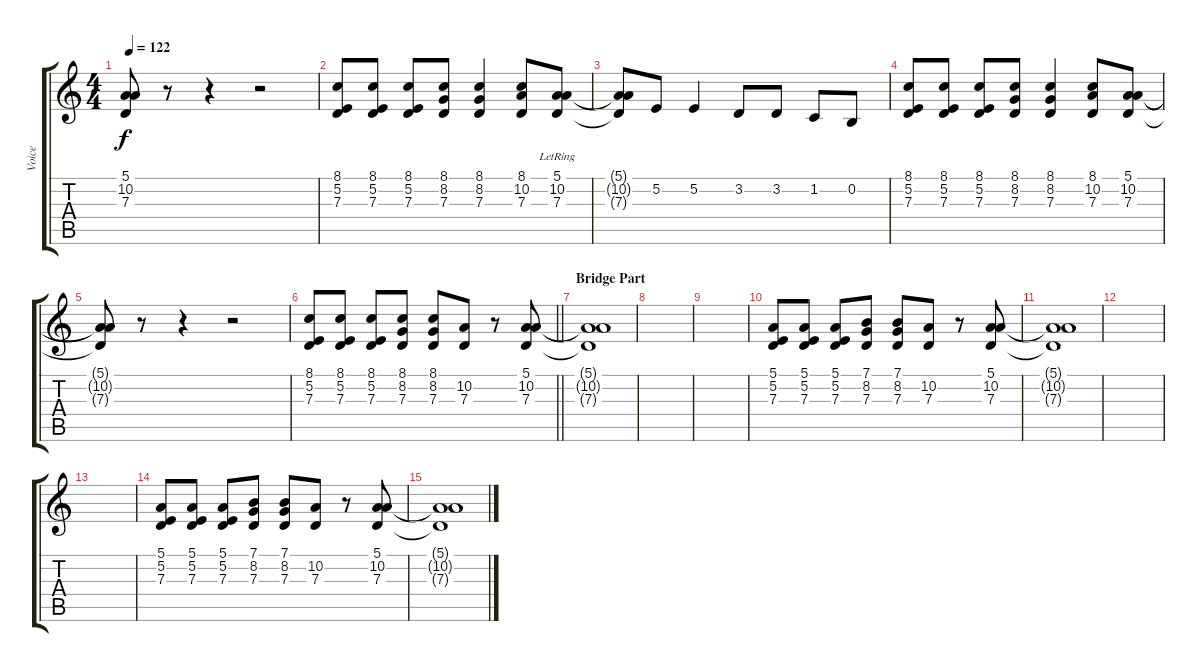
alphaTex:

\track ("Voice" "Voice") {instrument voiceoohs}
\staff {score tabs}
\tuning (E4 B3 G3 D3 A2 E2) {hide}
\ts (4 4)
\tempo 122
\clef g2
\ks c
(5.1{t} 10.2{t} 7.3{t}).8{dy f} r.8 r.4 r.2 |
(8.1 5.2 7.3).8 (8.1 5.2 7.3).8 (8.1 5.2 7.3).8 (8.1 8.2 7.3).8 (8.1 8.2 7.3).4 (8.1 10.2 7.3).8 (5.1{lr} 10.2{lr} 7.3{lr}).8 |
(5.1{t} 10.2{t} 7.3{t}).8 5.2.8 5.2.4 3.2.8 3.2.8 1.2.8 0.2.8 |
(8.1 5.2 7.3).8 (8.1 5.2 7.3).8 (8.1 5.2 7.3).8 (8.1 8.2 7.3).8 (8.1 8.2 7.3).4 (8.1 10.2 7.3).8 (5.1 10.2 7.3).8 |
(5.1{t} 10.2{t} 7.3{t}).8 r.8 r.4 r.2 |
\barLineRight lightlight
(8.1 5.2 7.3).8 (8.1 5.2 7.3).8 (8.1 5.2 7.3).8 (8.1 8.2 7.3).8 (8.1 8.2 7.3).8 (10.2 7.3).8 r.8 (5.1 10.2 7.3).8 |
\section ("" "Bridge Part")
(5.1{t} 10.2{t} 7.3{t}).1 |
|
|
(5.1 5.2 7.3).8 (5.1 5.2 7.3).8 (5.1 5.2 7.3).8 (7.1 8.2 7.3).8 (7.1 8.2 7.3).8 (10.2 7.3).8 r.8 (5.1 10.2 7.3).8 |
(5.1{t} 10.2{t} 7.3{t}).1 |
|
|
(5.1 5.2 7.3).8 (5.1 5.2 7.3).8 (5.1 5.2 7.3).8 (7.1 8.2 7.3).8 (7.1 8.2 7.3).8 (10.2 7.3).8 r.8 (5.1 10.2 7.3).8 |
(5.1{t} 10.2{t} 7.3{t}).1
